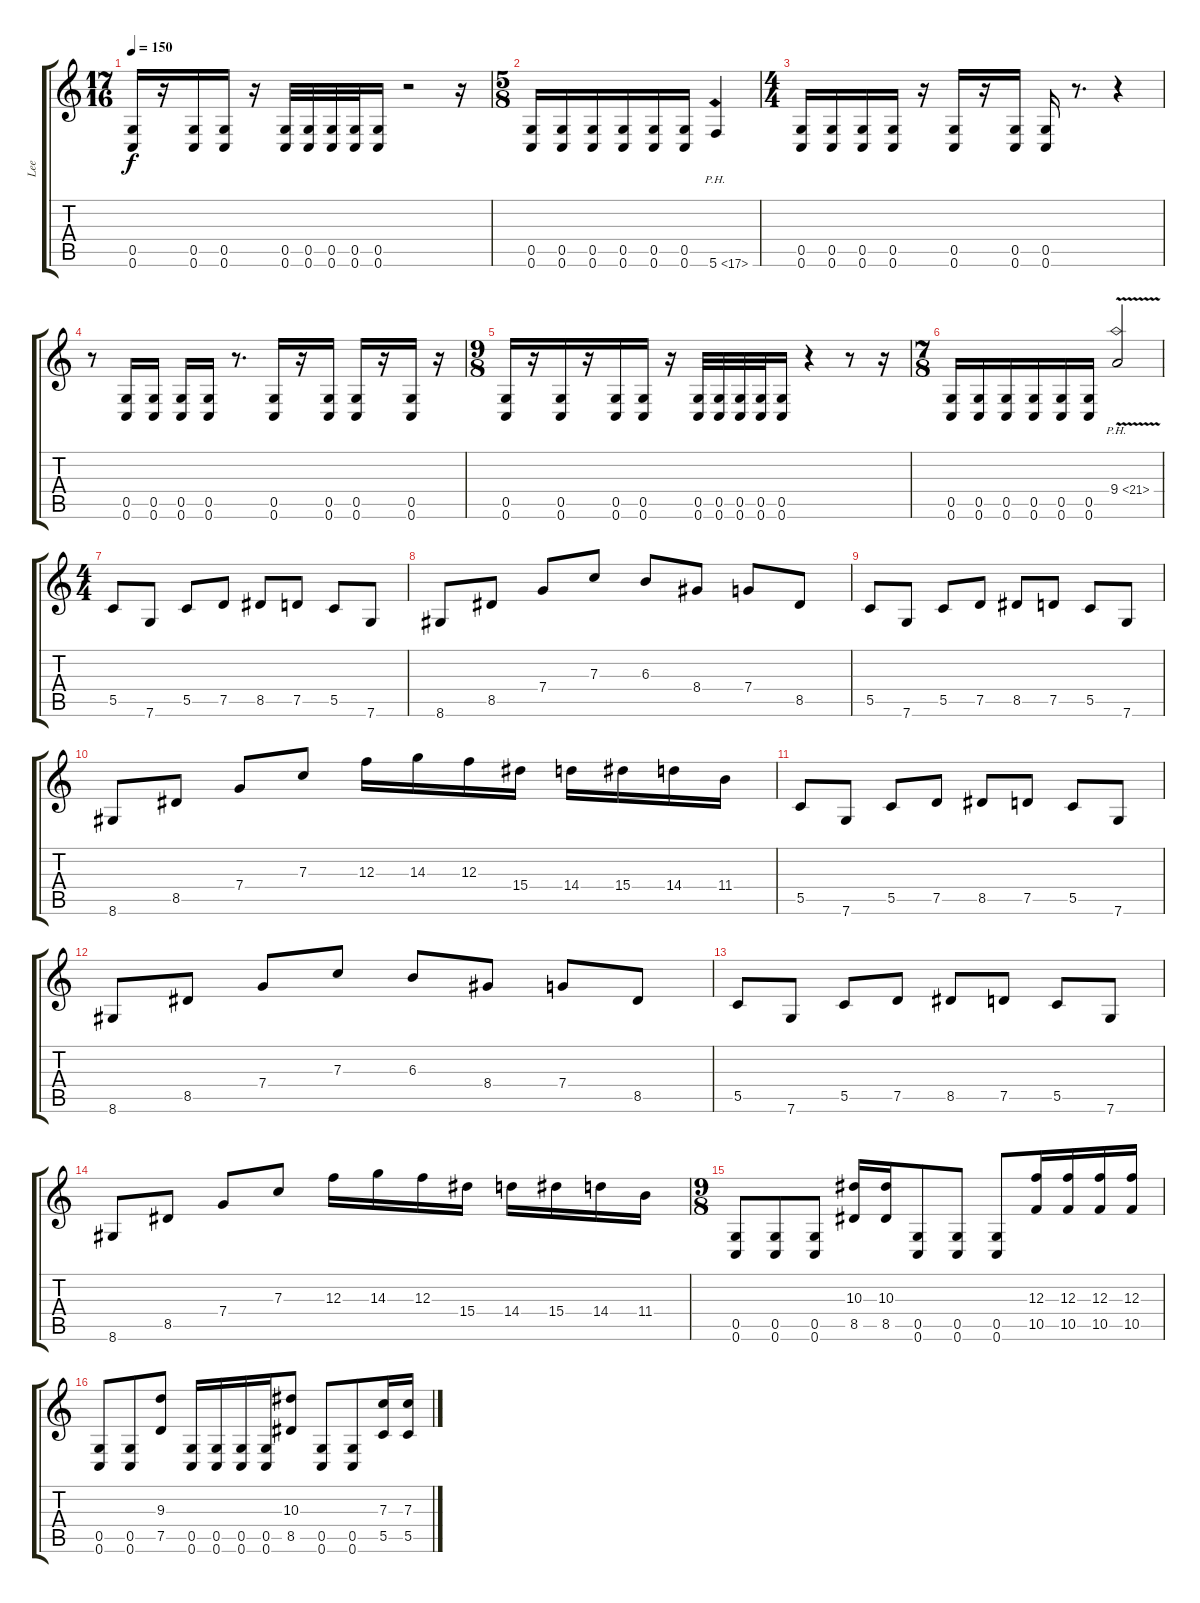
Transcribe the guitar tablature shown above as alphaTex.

\track ("Lee" "Lee") {instrument distortionguitar}
\staff {score tabs}
\tuning (D4 A3 F3 C3 G2 C2) {hide}
\ts (17 16)
\tempo 150
\clef g2
\ks c
(0.5 0.6).16{dy f} r.16 (0.5 0.6).16 (0.5 0.6).16 r.16 (0.5 0.6).32 (0.5 0.6).32 (0.5 0.6).32 (0.5 0.6).32 (0.5 0.6).16 r.2 r.16 |
\ts (5 8)
(0.5 0.6).16 (0.5 0.6).16 (0.5 0.6).16 (0.5 0.6).16 (0.5 0.6).16 (0.5 0.6).16 5.6{ph 12}.4 |
\ts (4 4)
(0.5 0.6).16 (0.5 0.6).16 (0.5 0.6).16 (0.5 0.6).16 r.16 (0.5 0.6).16 r.16 (0.5 0.6).16 (0.5 0.6).16 r.8{d} r.4 |
r.8 (0.5 0.6).16 (0.5 0.6).16 (0.5 0.6).16 (0.5 0.6).16 r.8{d} (0.5 0.6).16 r.16 (0.5 0.6).16 (0.5 0.6).16 r.16 (0.5 0.6).16 r.16 |
\ts (9 8)
(0.5 0.6).16 r.16 (0.5 0.6).16 r.16 (0.5 0.6).16 (0.5 0.6).16 r.16 (0.5 0.6).32 (0.5 0.6).32 (0.5 0.6).32 (0.5 0.6).32 (0.5 0.6).16 r.4 r.8 r.16 |
\ts (7 8)
(0.5 0.6).16 (0.5 0.6).16 (0.5 0.6).16 (0.5 0.6).16 (0.5 0.6).16 (0.5 0.6).16 9.4{ph 12 v}.2 |
\ts (4 4)
5.5.8 7.6.8 5.5.8 7.5.8 8.5.8 7.5.8 5.5.8 7.6.8 |
8.6.8 8.5.8 7.4.8 7.3.8 6.3.8 8.4.8 7.4.8 8.5.8 |
5.5.8 7.6.8 5.5.8 7.5.8 8.5.8 7.5.8 5.5.8 7.6.8 |
8.6.8 8.5.8 7.4.8 7.3.8 12.3.16 14.3.16 12.3.16 15.4.16 14.4.16 15.4.16 14.4.16 11.4.16 |
5.5.8 7.6.8 5.5.8 7.5.8 8.5.8 7.5.8 5.5.8 7.6.8 |
8.6.8 8.5.8 7.4.8 7.3.8 6.3.8 8.4.8 7.4.8 8.5.8 |
5.5.8 7.6.8 5.5.8 7.5.8 8.5.8 7.5.8 5.5.8 7.6.8 |
8.6.8 8.5.8 7.4.8 7.3.8 12.3.16 14.3.16 12.3.16 15.4.16 14.4.16 15.4.16 14.4.16 11.4.16 |
\ts (9 8)
(0.5 0.6).8 (0.5 0.6).8 (0.5 0.6).8 (10.3 8.5).16 (10.3 8.5).16 (0.5 0.6).8 (0.5 0.6).8 (0.5 0.6).8 (12.3 10.5).16 (12.3 10.5).16 (12.3 10.5).16 (12.3 10.5).16 |
(0.5 0.6).8 (0.5 0.6).8 (9.3 7.5).8 (0.5 0.6).16 (0.5 0.6).16 (0.5 0.6).16 (0.5 0.6).16 (10.3 8.5).8 (0.5 0.6).8 (0.5 0.6).8 (7.3 5.5).16 (7.3 5.5).16
